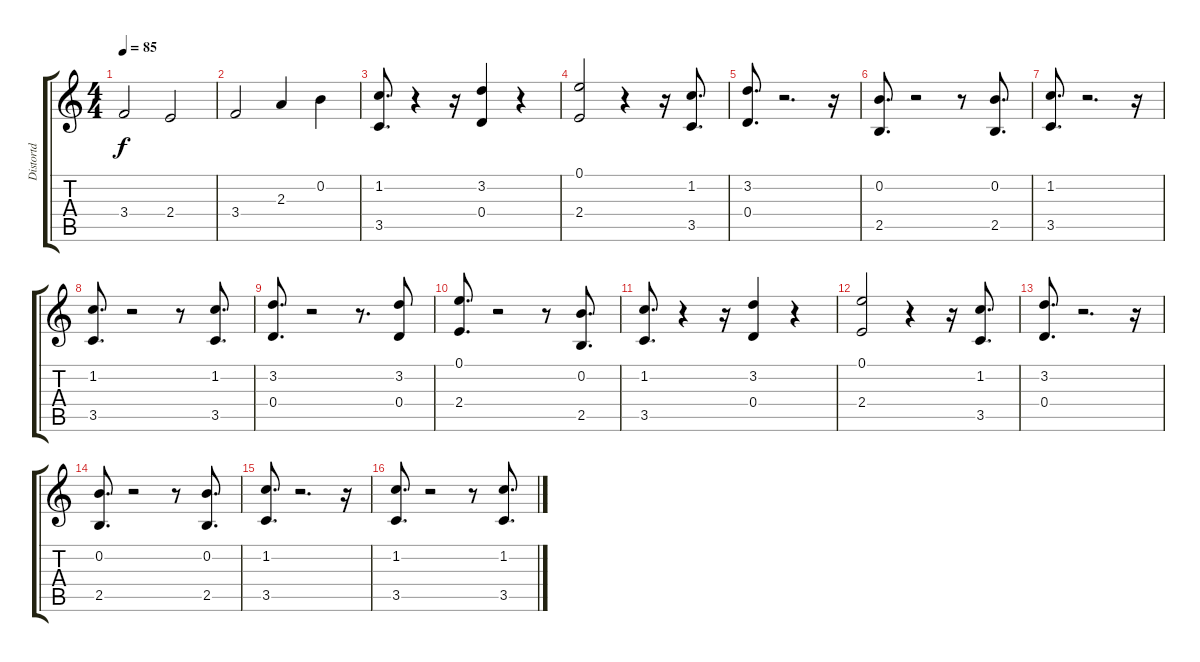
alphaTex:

\track ("Distortd" "Distortd") {instrument distortionguitar}
\staff {score tabs}
\tuning (E4 B3 G3 D3 A2 E2) {hide}
\ts (4 4)
\tempo 85
\clef g2
\ks c
3.4.2{dy f} 2.4.2 |
3.4.2 2.3.4 0.2.4 |
(1.2 3.5).8{d} r.4 r.16 (3.2 0.4).4 r.4 |
(0.1 2.4).2 r.4 r.16 (1.2 3.5).8{d} |
(3.2 0.4).8{d} r.2{d} r.16 |
(0.2 2.5).8{d} r.2 r.8 (0.2 2.5).8{d} |
(1.2 3.5).8{d} r.2{d} r.16 |
(1.2 3.5).8{d} r.2 r.8 (1.2 3.5).8{d} |
(3.2 0.4).8{d} r.2 r.8{d} (3.2 0.4).8 |
(0.1 2.4).8{d} r.2 r.8 (0.2 2.5).8{d} |
(1.2 3.5).8{d} r.4 r.16 (3.2 0.4).4 r.4 |
(0.1 2.4).2 r.4 r.16 (1.2 3.5).8{d} |
(3.2 0.4).8{d} r.2{d} r.16 |
(0.2 2.5).8{d} r.2 r.8 (0.2 2.5).8{d} |
(1.2 3.5).8{d} r.2{d} r.16 |
(1.2 3.5).8{d} r.2 r.8 (1.2 3.5).8{d}
